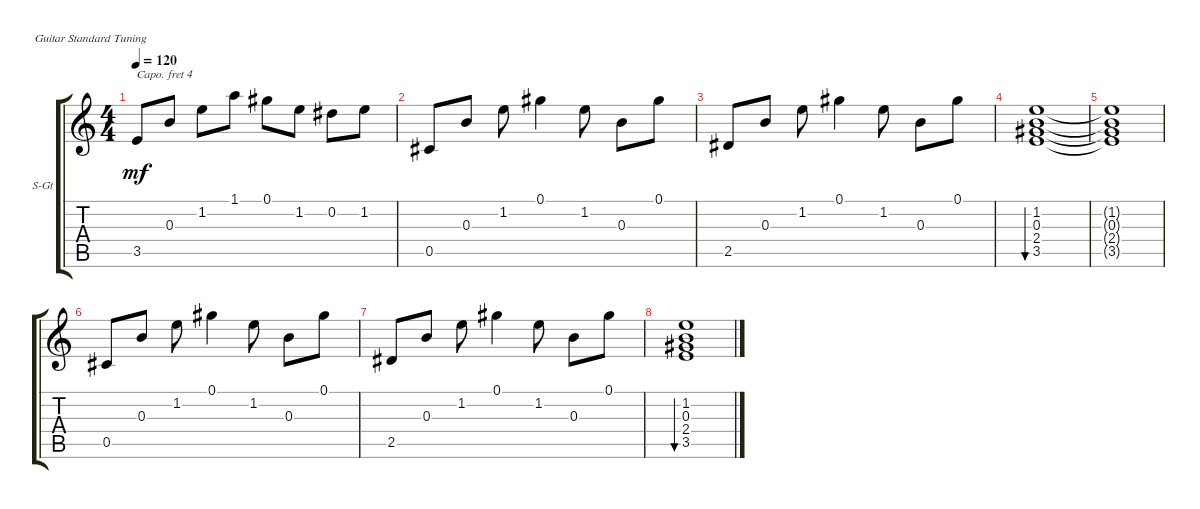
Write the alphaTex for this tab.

\defaultSystemsLayout 4
\bracketExtendMode groupsimilarinstruments
\firstSystemTrackNameOrientation horizontal
\otherSystemsTrackNameOrientation horizontal
\track ("Guitar 1" "S-Gt") {instrument acousticguitarsteel}
\staff {score tabs}
\capo 4
\tuning (E4 B3 G3 D3 A2 E2)
\ts (4 4)
\tempo 120
\clef g2
\ks c
3.5.8{dy mf} 0.3.8 1.2.8 1.1.8 0.1.8 1.2.8 0.2.8 1.2.8 |
0.5.8 0.3.8 1.2.8 0.1.4 1.2.8 0.3.8 0.1.8 |
2.5.8 0.3.8 1.2.8 0.1.4 1.2.8 0.3.8 0.1.8 |
(3.5 2.4 0.3 1.2).1{bu 123} |
(3.5{t} 2.4{t} 0.3{t} 1.2{t}).1 |
0.5.8 0.3.8 1.2.8 0.1.4 1.2.8 0.3.8 0.1.8 |
2.5.8 0.3.8 1.2.8 0.1.4 1.2.8 0.3.8 0.1.8 |
(3.5 2.4 0.3 1.2).1{bu 123}
